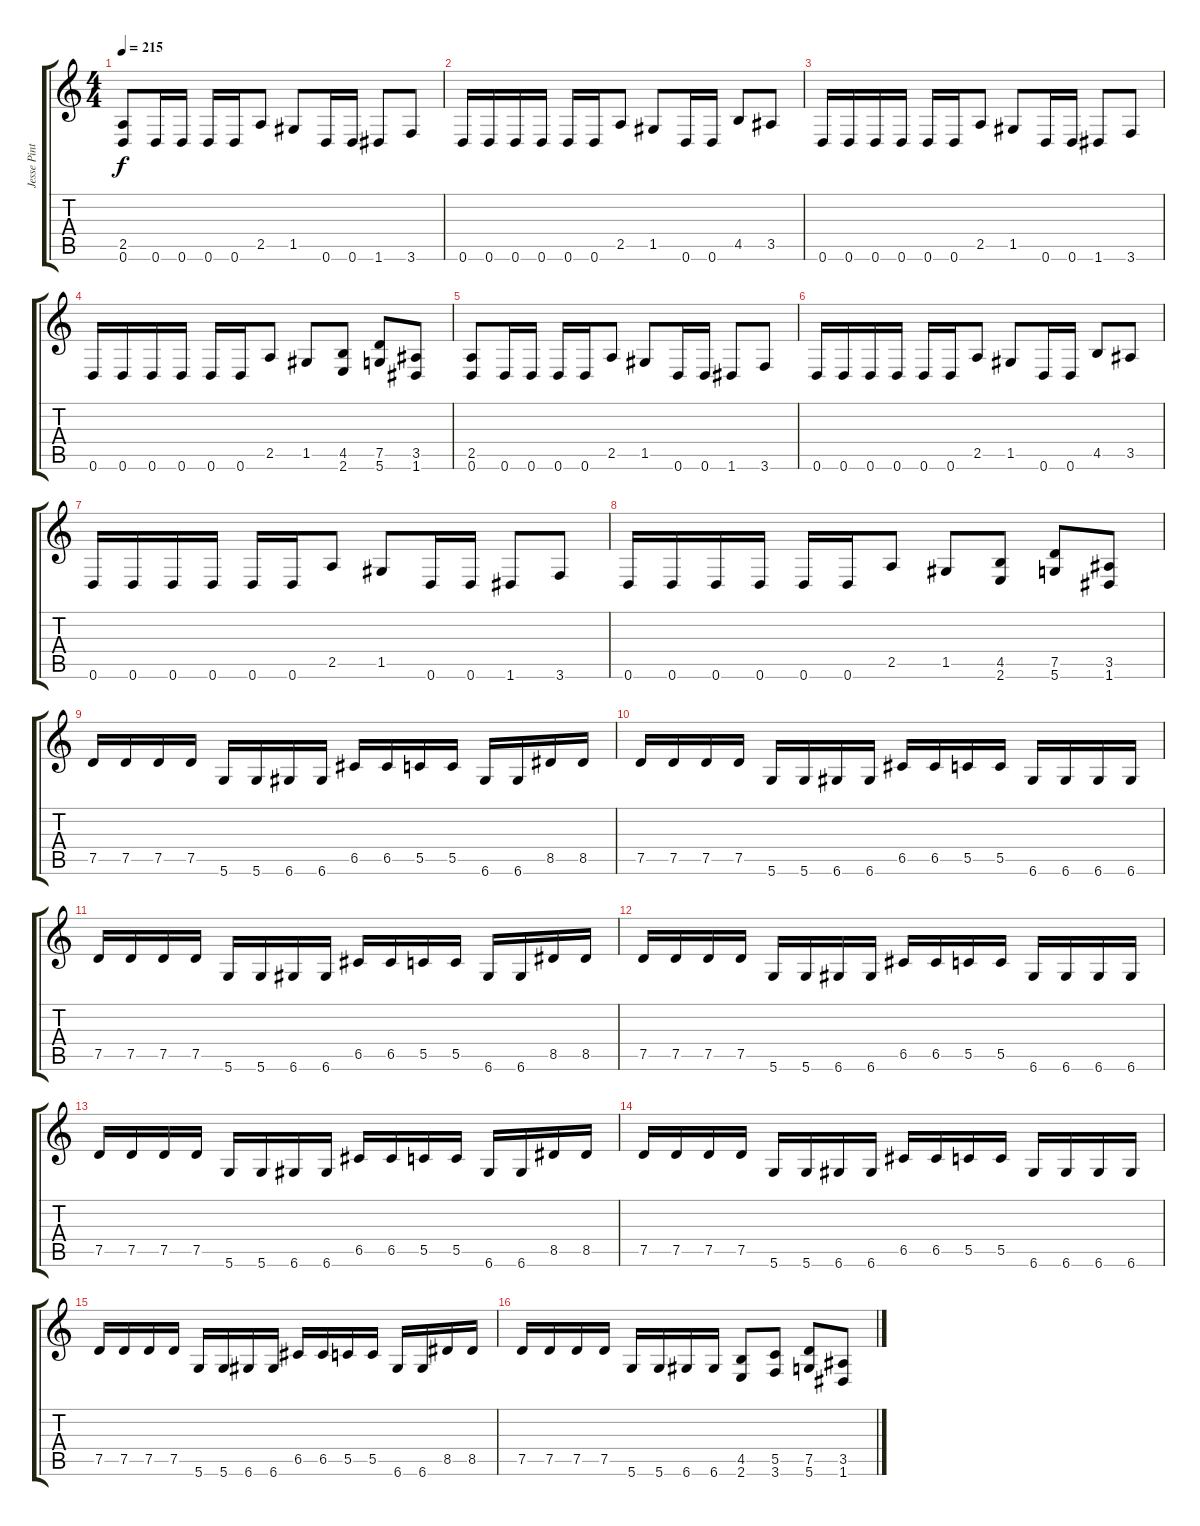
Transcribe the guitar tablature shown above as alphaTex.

\track ("Jesse Pintado (Guitar 2)" "Jesse Pint") {instrument distortionguitar}
\staff {score tabs}
\tuning (D4 A3 F3 C3 G2 D2) {hide}
\ts (4 4)
\tempo 215
\clef g2
\ks c
(2.5 0.6).8{dy f} 0.6.16 0.6.16 0.6.16 0.6.16 2.5.8 1.5.8 0.6.16 0.6.16 1.6.8 3.6.8 |
0.6.16 0.6.16 0.6.16 0.6.16 0.6.16 0.6.16 2.5.8 1.5.8 0.6.16 0.6.16 4.5.8 3.5.8 |
0.6.16 0.6.16 0.6.16 0.6.16 0.6.16 0.6.16 2.5.8 1.5.8 0.6.16 0.6.16 1.6.8 3.6.8 |
0.6.16 0.6.16 0.6.16 0.6.16 0.6.16 0.6.16 2.5.8 1.5.8 (4.5 2.6).8 (7.5 5.6).8 (3.5 1.6).8 |
(2.5 0.6).8 0.6.16 0.6.16 0.6.16 0.6.16 2.5.8 1.5.8 0.6.16 0.6.16 1.6.8 3.6.8 |
0.6.16 0.6.16 0.6.16 0.6.16 0.6.16 0.6.16 2.5.8 1.5.8 0.6.16 0.6.16 4.5.8 3.5.8 |
0.6.16 0.6.16 0.6.16 0.6.16 0.6.16 0.6.16 2.5.8 1.5.8 0.6.16 0.6.16 1.6.8 3.6.8 |
0.6.16 0.6.16 0.6.16 0.6.16 0.6.16 0.6.16 2.5.8 1.5.8 (4.5 2.6).8 (7.5 5.6).8 (3.5 1.6).8 |
7.5.16 7.5.16 7.5.16 7.5.16 5.6.16 5.6.16 6.6.16 6.6.16 6.5.16 6.5.16 5.5.16 5.5.16 6.6.16 6.6.16 8.5.16 8.5.16 |
7.5.16 7.5.16 7.5.16 7.5.16 5.6.16 5.6.16 6.6.16 6.6.16 6.5.16 6.5.16 5.5.16 5.5.16 6.6.16 6.6.16 6.6.16 6.6.16 |
7.5.16 7.5.16 7.5.16 7.5.16 5.6.16 5.6.16 6.6.16 6.6.16 6.5.16 6.5.16 5.5.16 5.5.16 6.6.16 6.6.16 8.5.16 8.5.16 |
7.5.16 7.5.16 7.5.16 7.5.16 5.6.16 5.6.16 6.6.16 6.6.16 6.5.16 6.5.16 5.5.16 5.5.16 6.6.16 6.6.16 6.6.16 6.6.16 |
7.5.16 7.5.16 7.5.16 7.5.16 5.6.16 5.6.16 6.6.16 6.6.16 6.5.16 6.5.16 5.5.16 5.5.16 6.6.16 6.6.16 8.5.16 8.5.16 |
7.5.16 7.5.16 7.5.16 7.5.16 5.6.16 5.6.16 6.6.16 6.6.16 6.5.16 6.5.16 5.5.16 5.5.16 6.6.16 6.6.16 6.6.16 6.6.16 |
7.5.16 7.5.16 7.5.16 7.5.16 5.6.16 5.6.16 6.6.16 6.6.16 6.5.16 6.5.16 5.5.16 5.5.16 6.6.16 6.6.16 8.5.16 8.5.16 |
7.5.16 7.5.16 7.5.16 7.5.16 5.6.16 5.6.16 6.6.16 6.6.16 (4.5 2.6).8 (5.5 3.6).8 (7.5 5.6).8 (3.5 1.6).8
